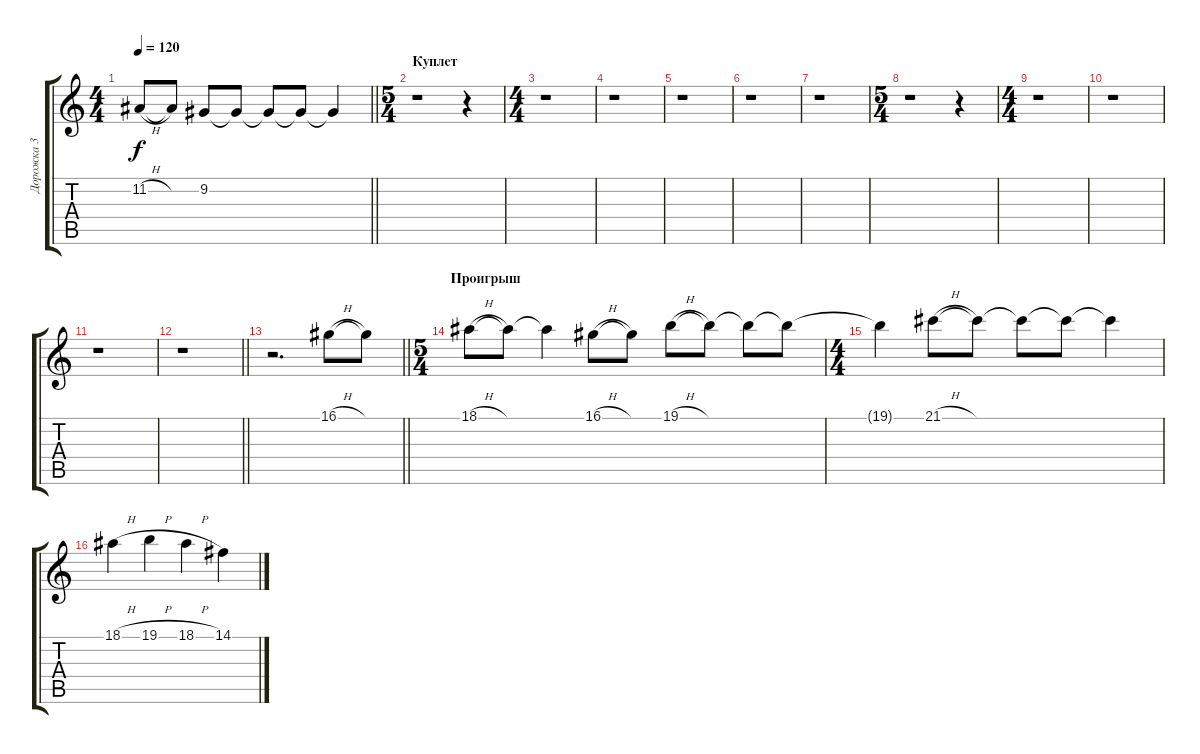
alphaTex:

\track ("Дорожка 3" "Дорожка 3") {instrument panflute}
\staff {score tabs}
\tuning (E4 B3 G3 D3 A2 E2) {hide}
\ts (4 4)
\tempo 120
\clef g2
\barLineRight lightlight
\ks c
11.2{h}.8{dy f volume 11} 11.2{t}.8{volume 13} 9.2.8{volume 7} 9.2{t}.8{volume 9} 9.2{t}.8{volume 11} 9.2{t}.8{volume 13} 9.2{t}.4 |
\ts (5 4)
\section ("" "Куплет")
r.1 r.4 |
\ts (4 4)
r.1 |
r.1 |
r.1 |
r.1 |
r.1 |
\ts (5 4)
r.1 r.4 |
\ts (4 4)
r.1 |
r.1 |
r.1 |
\barLineRight lightlight
r.1 |
\section ("" "")
\barLineRight lightlight
r.2{d} 16.1{h}.8{volume 8} 16.1{t}.8{volume 12} |
\ts (5 4)
\section ("" "Проигрыш")
18.1{h}.8{volume 8} 18.1{t}.8{volume 10} 18.1{t}.4{volume 14} 16.1{h}.8{volume 8} 16.1{t}.8{volume 12} 19.1{h}.8{volume 8} 19.1{t}.8{volume 10} 19.1{t}.8{volume 12} 19.1{t}.8{volume 14} |
\ts (4 4)
19.1{t}.4 21.1{h}.8{volume 8} 21.1{t}.8{volume 10} 21.1{t}.8{volume 12} 21.1{t}.8{volume 14} 21.1{t}.4 |
18.1{h}.4 19.1{h}.4 18.1{h}.4 14.1.4
